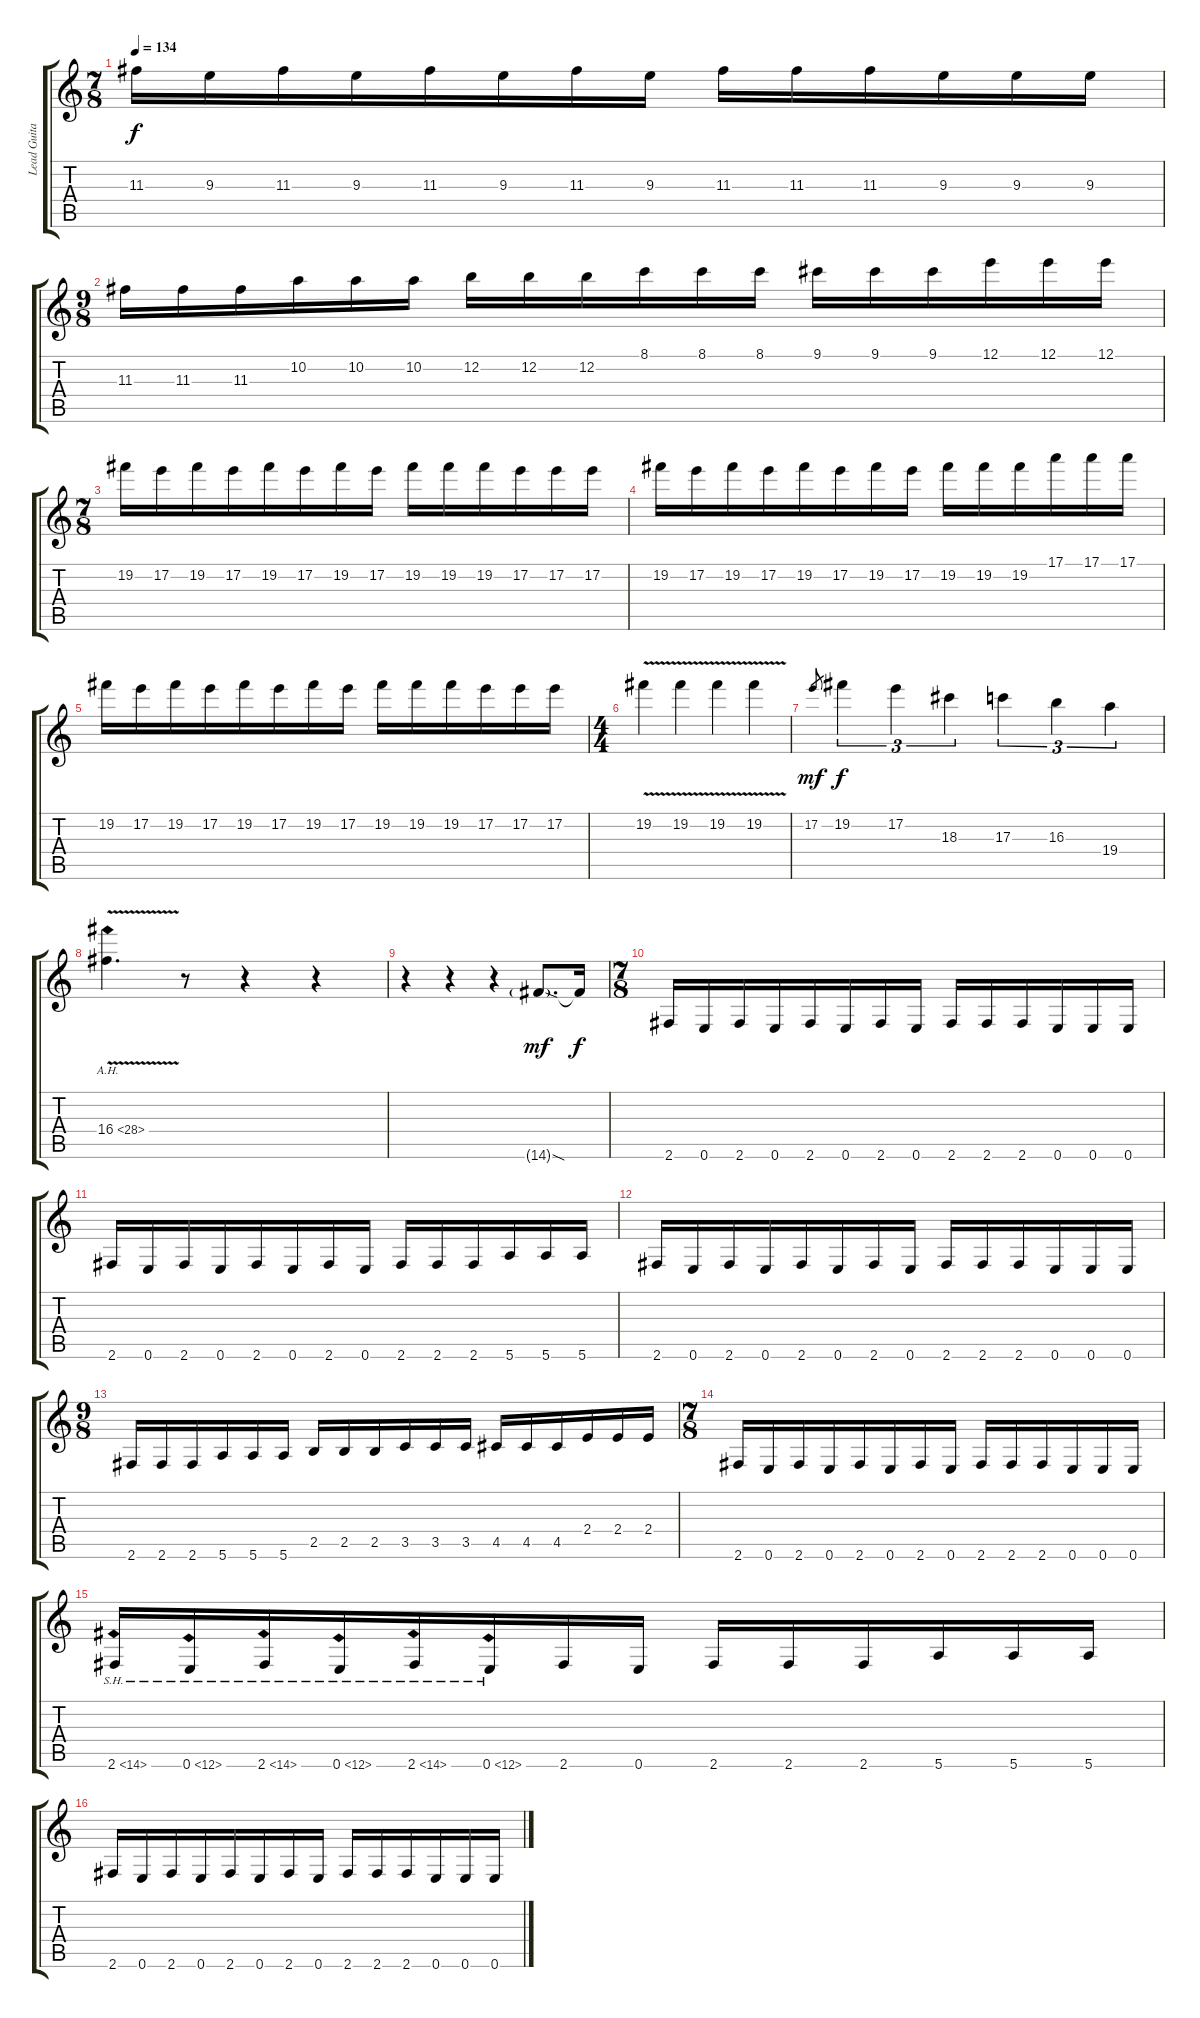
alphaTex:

\track ("Lead Guitar" "Lead Guita") {instrument distortionguitar}
\staff {score tabs}
\tuning (E4 B3 G3 D3 A2 E2) {hide}
\ts (7 8)
\tempo 134
\clef g2
\ks c
11.3.16{dy f} 9.3.16 11.3.16 9.3.16 11.3.16 9.3.16 11.3.16 9.3.16 11.3.16 11.3.16 11.3.16 9.3.16 9.3.16 9.3.16 |
\ts (9 8)
11.3.16 11.3.16 11.3.16 10.2.16 10.2.16 10.2.16 12.2.16 12.2.16 12.2.16 8.1.16 8.1.16 8.1.16 9.1.16 9.1.16 9.1.16 12.1.16 12.1.16 12.1.16 |
\ts (7 8)
19.2.16 17.2.16 19.2.16 17.2.16 19.2.16 17.2.16 19.2.16 17.2.16 19.2.16 19.2.16 19.2.16 17.2.16 17.2.16 17.2.16 |
19.2.16 17.2.16 19.2.16 17.2.16 19.2.16 17.2.16 19.2.16 17.2.16 19.2.16 19.2.16 19.2.16 17.1.16 17.1.16 17.1.16 |
19.2.16 17.2.16 19.2.16 17.2.16 19.2.16 17.2.16 19.2.16 17.2.16 19.2.16 19.2.16 19.2.16 17.2.16 17.2.16 17.2.16 |
\ts (4 4)
19.2{v}.4 19.2{v}.4 19.2{v}.4 19.2{v}.4 |
17.2.8{gr dy mf} 19.2.4{tu (3 2) dy f} 17.2.4{tu (3 2)} 18.3.4{tu (3 2)} 17.3.4{tu (3 2)} 16.3.4{tu (3 2)} 19.4.4{tu (3 2)} |
16.4{ah 12 v}.4{d} r.8 r.4 r.4 |
r.4 r.4 r.4 14.6{sod g}.8{d dy mf instrument distortionguitar} 14.6{t}.16{dy f} |
\ts (7 8)
2.6.16 0.6.16 2.6.16 0.6.16 2.6.16 0.6.16 2.6.16 0.6.16 2.6.16 2.6.16 2.6.16 0.6.16 0.6.16 0.6.16 |
2.6.16 0.6.16 2.6.16 0.6.16 2.6.16 0.6.16 2.6.16 0.6.16 2.6.16 2.6.16 2.6.16 5.6.16 5.6.16 5.6.16 |
2.6.16 0.6.16 2.6.16 0.6.16 2.6.16 0.6.16 2.6.16 0.6.16 2.6.16 2.6.16 2.6.16 0.6.16 0.6.16 0.6.16 |
\ts (9 8)
2.6.16 2.6.16 2.6.16 5.6.16 5.6.16 5.6.16 2.5.16 2.5.16 2.5.16 3.5.16 3.5.16 3.5.16 4.5.16 4.5.16 4.5.16 2.4.16 2.4.16 2.4.16 |
\ts (7 8)
2.6.16 0.6.16 2.6.16 0.6.16 2.6.16 0.6.16 2.6.16 0.6.16 2.6.16 2.6.16 2.6.16 0.6.16 0.6.16 0.6.16 |
2.6{sh 12}.16 0.6{sh 12}.16 2.6{sh 12}.16 0.6{sh 12}.16 2.6{sh 12}.16 0.6{sh 12}.16 2.6.16 0.6.16 2.6.16 2.6.16 2.6.16 5.6.16 5.6.16 5.6.16 |
2.6.16 0.6.16 2.6.16 0.6.16 2.6.16 0.6.16 2.6.16 0.6.16 2.6.16 2.6.16 2.6.16 0.6.16 0.6.16 0.6.16
